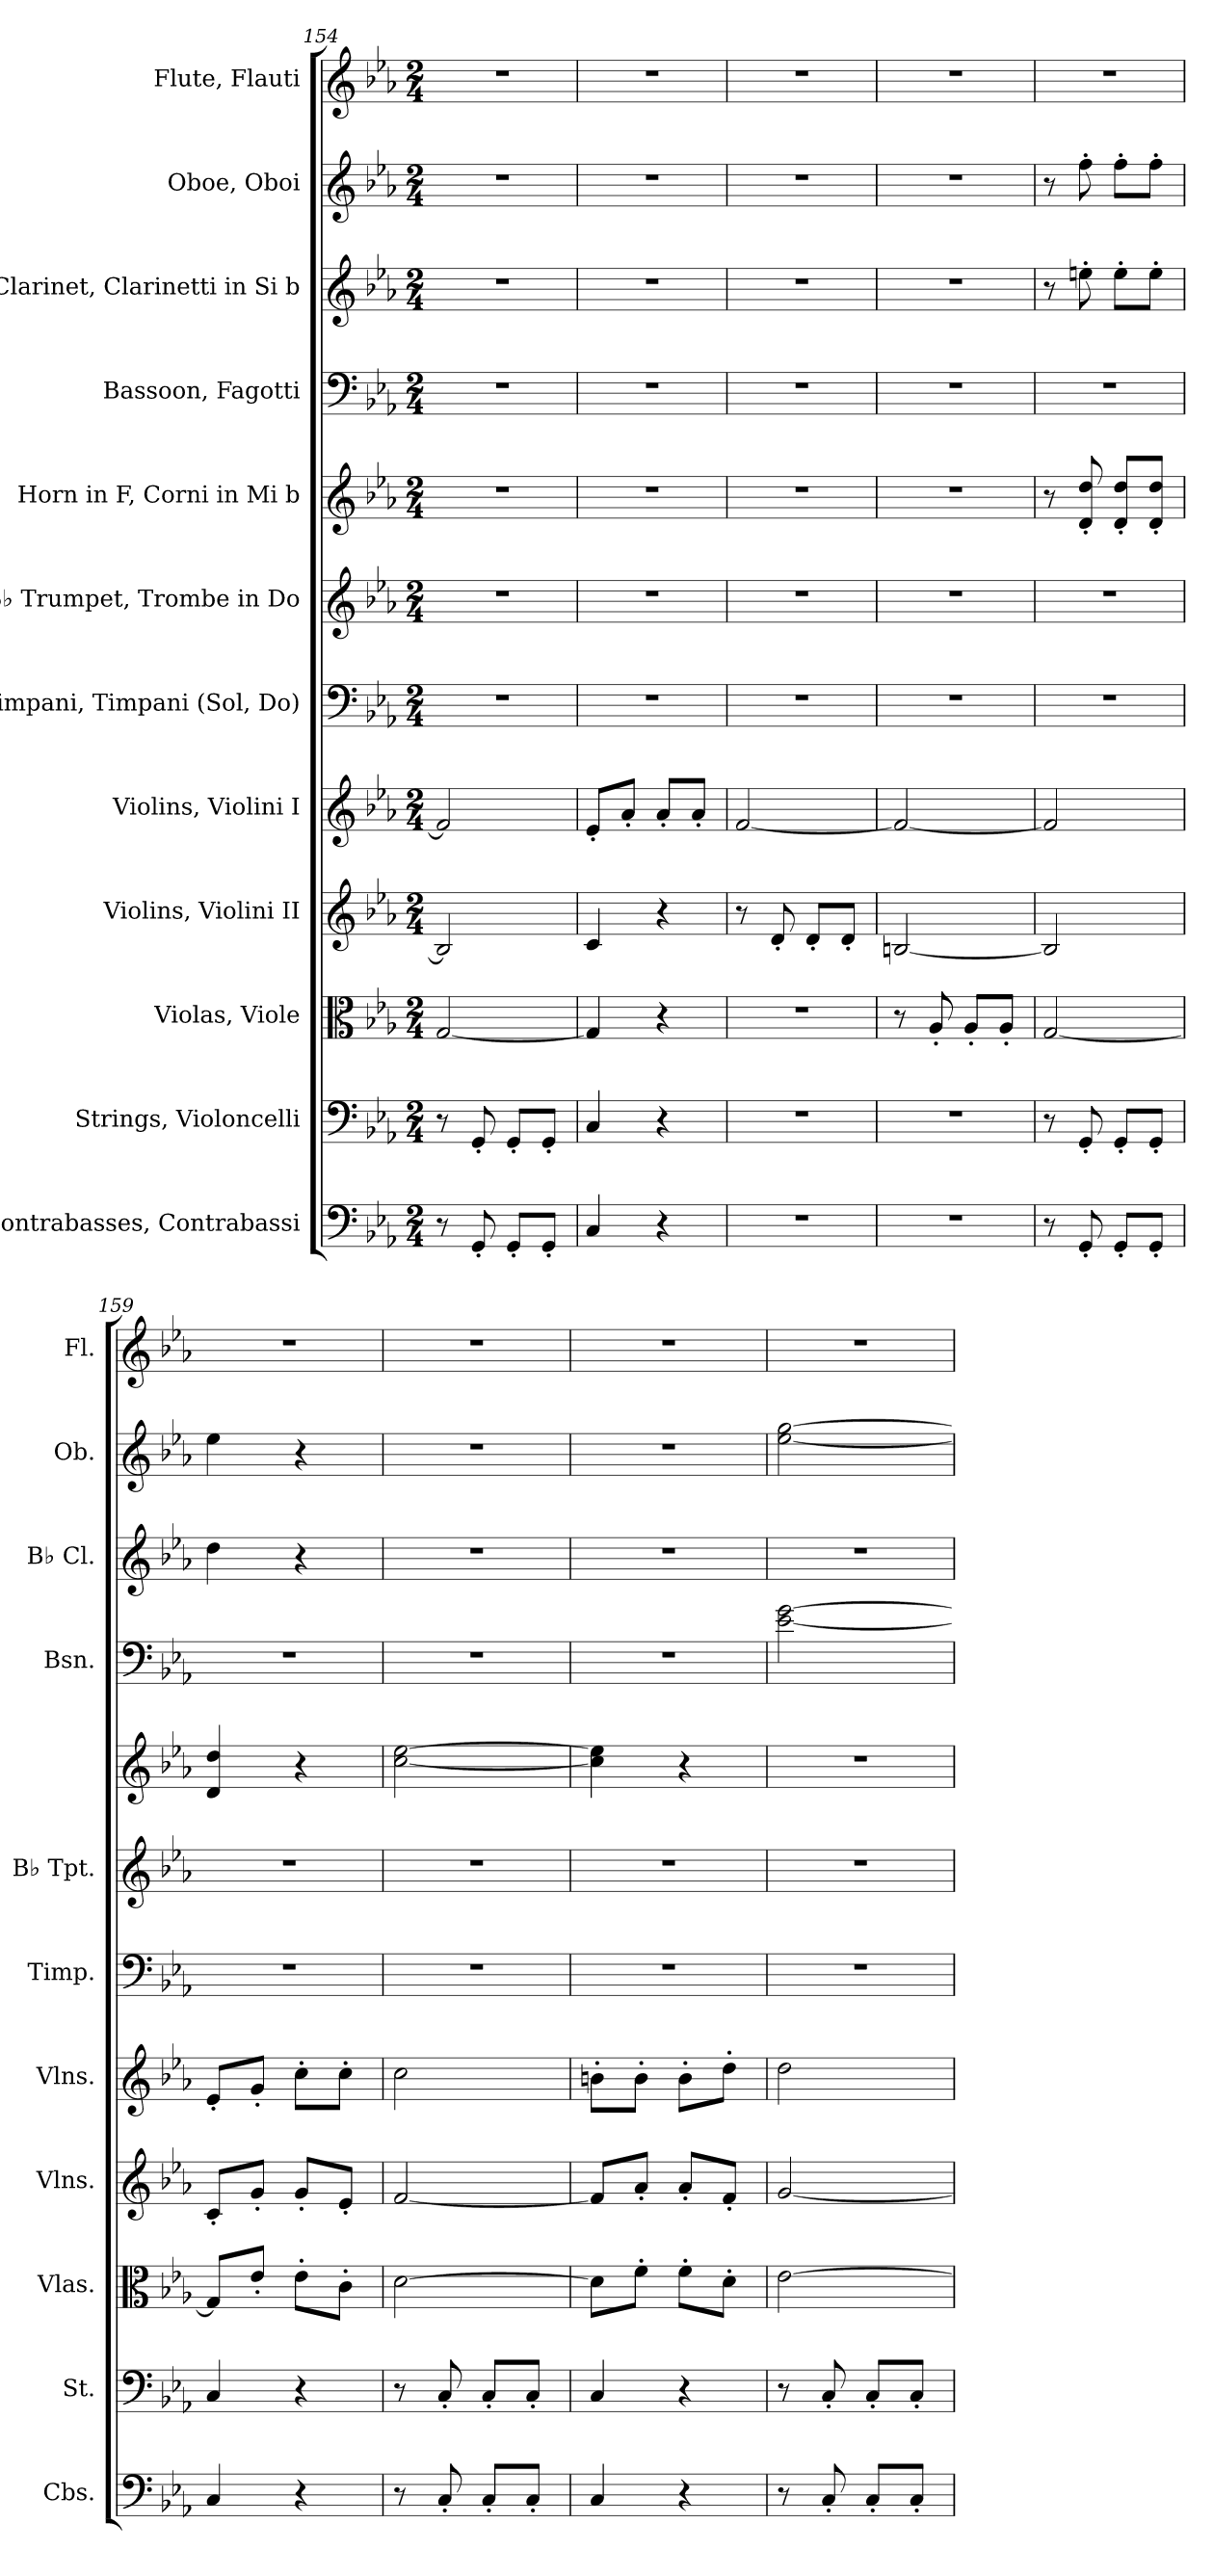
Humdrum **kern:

**kern	**kern	**kern	**kern	**kern	**kern	**kern	**kern	**kern	**kern	**kern	**kern
*part12	*part11	*part10	*part9	*part8	*part7	*part6	*part5	*part4	*part3	*part2	*part1
*staff12	*staff11	*staff10	*staff9	*staff8	*staff7	*staff6	*staff5	*staff4	*staff3	*staff2	*staff1
*I"Contrabasses, Contrabassi	*I"Strings, Violoncelli	*I"Violas, Viole	*I"Violins, Violini II	*I"Violins, Violini I	*I"Timpani, Timpani (Sol, Do)	*I"B♭ Trumpet, Trombe in Do	*I"Horn in F, Corni in Mi b	*I"Bassoon, Fagotti	*I"B♭ Clarinet, Clarinetti in Si b	*I"Oboe, Oboi	*I"Flute, Flauti
*I'Cbs.	*I'St.	*I'Vlas.	*I'Vlns.	*I'Vlns.	*I'Timp.	*I'B♭ Tpt.	*	*I'Bsn.	*I'B♭ Cl.	*I'Ob.	*I'Fl.
*clefF4	*clefF4	*clefC3	*clefG2	*clefG2	*clefF4	*clefG2	*clefG2	*clefF4	*clefG2	*clefG2	*clefG2
*ITrd7c12	*	*	*	*	*	*ITrd1c2	*ITrd4c7	*	*ITrd1c2	*	*
*k[b-e-a-]	*k[b-e-a-]	*k[b-e-a-]	*k[b-e-a-]	*k[b-e-a-]	*k[b-e-a-]	*k[b-e-a-d-g-]	*k[b-e-a-d-]	*k[b-e-a-]	*k[b-e-a-d-g-]	*k[b-e-a-]	*k[b-e-a-]
*M2/4	*M2/4	*M2/4	*M2/4	*M2/4	*M2/4	*M2/4	*M2/4	*M2/4	*M2/4	*M2/4	*M2/4
=154	=154	=154	=154	=154	=154	=154	=154	=154	=154	=154	=154
8r	8r	[2G/	2B/]	2f/]	2r	2r	2r	2r	2r	2r	2r
8GGG'/	8GG'/	.	.	.	.	.	.	.	.	.	.
8GGG'/L	8GG'/L	.	.	.	.	.	.	.	.	.	.
8GGG'/J	8GG'/J	.	.	.	.	.	.	.	.	.	.
=155	=155	=155	=155	=155	=155	=155	=155	=155	=155	=155	=155
4CC/	4C/	4G/]	4c/	8e-'/L	2r	2r	2r	2r	2r	2r	2r
.	.	.	.	8a-'/J	.	.	.	.	.	.	.
4r	4r	4r	4r	8a-'/L	.	.	.	.	.	.	.
.	.	.	.	8a-'/J	.	.	.	.	.	.	.
=156	=156	=156	=156	=156	=156	=156	=156	=156	=156	=156	=156
2r	2r	2r	8r	[2f/	2r	2r	2r	2r	2r	2r	2r
.	.	.	8d'/	.	.	.	.	.	.	.	.
.	.	.	8d'/L	.	.	.	.	.	.	.	.
.	.	.	8d'/J	.	.	.	.	.	.	.	.
=157	=157	=157	=157	=157	=157	=157	=157	=157	=157	=157	=157
2r	2r	8r	[2Bn/	2f/_	2r	2r	2r	2r	2r	2r	2r
.	.	8A-'/	.	.	.	.	.	.	.	.	.
.	.	8A-'/L	.	.	.	.	.	.	.	.	.
.	.	8A-'/J	.	.	.	.	.	.	.	.	.
!!LO:PB:g=z
=158	=158	=158	=158	=158	=158	=158	=158	=158	=158	=158	=158
8r	8r	[2G/	2B/]	2f/]	2r	2r	8r	2r	8r	8r	2r
8GGG'/	8GG'/	.	.	.	.	.	8G/' 8g/'	.	8ddn'\	8ff'\	.
8GGG'/L	8GG'/L	.	.	.	.	.	8G/' 8g/'L	.	8dd'\L	8ff'\L	.
8GGG'/J	8GG'/J	.	.	.	.	.	8G/' 8g/'J	.	8dd'\J	8ff'\J	.
=159	=159	=159	=159	=159	=159	=159	=159	=159	=159	=159	=159
4CC/	4C/	8G/L]	8c'/L	8e-'/L	2r	2r	4G/ 4g/	2r	4cc\	4ee-\	2r
.	.	8e-'/J	8g'/J	8g'/J	.	.	.	.	.	.	.
4r	4r	8e-'\L	8g'/L	8cc'\L	.	.	4r	.	4r	4r	.
.	.	8c'\J	8e-'/J	8cc'\J	.	.	.	.	.	.	.
=160	=160	=160	=160	=160	=160	=160	=160	=160	=160	=160	=160
*	*	*	*	*	*	*	*	*	*	*	*MM177
8r	8r	[2d\	[2f/	2cc\	2r	2r	[2f\ [2a-\	2r	2r	2r	2r
8CC'/	8C'/	.	.	.	.	.	.	.	.	.	.
8CC'/L	8C'/L	.	.	.	.	.	.	.	.	.	.
8CC'/J	8C'/J	.	.	.	.	.	.	.	.	.	.
=161	=161	=161	=161	=161	=161	=161	=161	=161	=161	=161	=161
4CC/	4C/	8d\L]	8f/L]	8bn'\L	2r	2r	4f\] 4a-\]	2r	2r	2r	2r
.	.	8f'\J	8a-'/J	8b'\J	.	.	.	.	.	.	.
4r	4r	8f'\L	8a-'/L	8b'\L	.	.	4r	.	.	.	.
.	.	8d'\J	8f'/J	8dd'\J	.	.	.	.	.	.	.
=162	=162	=162	=162	=162	=162	=162	=162	=162	=162	=162	=162
8r	8r	[2e-\	[2g/	2dd\	2r	2r	2r	[2e-\ [2g\	2r	[2ee-\ [2gg\	2r
8CC'/	8C'/	.	.	.	.	.	.	.	.	.	.
8CC'/L	8C'/L	.	.	.	.	.	.	.	.	.	.
8CC'/J	8C'/J	.	.	.	.	.	.	.	.	.	.
=	=	=	=	=	=	=	=	=	=	=	=
*-	*-	*-	*-	*-	*-	*-	*-	*-	*-	*-	*-
